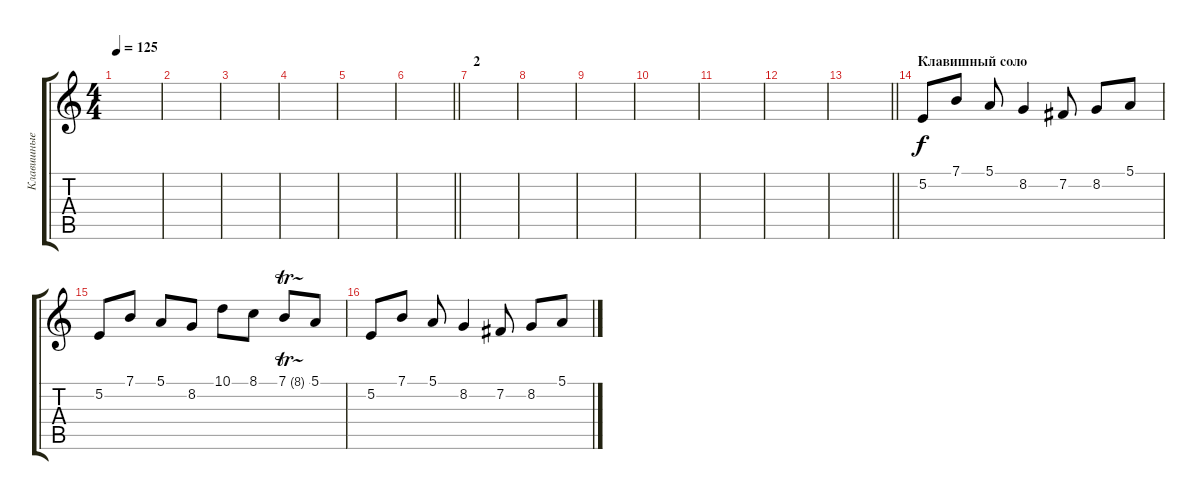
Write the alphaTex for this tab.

\track ("Клавишные" "Клавишные") {instrument lead3calliope}
\staff {score tabs}
\tuning (E4 B3 G3 D3 A2 E2) {hide}
\ts (4 4)
\tempo 125
\clef g2
\ks c
|
|
|
|
|
\barLineRight lightlight
|
\section ("" "2")
|
|
|
|
|
|
\barLineRight lightlight
|
\section ("" "Клавишный соло")
5.2.8{volume 14 instrument lead3calliope} 7.1.8 5.1.8 8.2.4 7.2.8 8.2.8 5.1.8 |
5.2.8 7.1.8 5.1.8 8.2.8 10.1.8 8.1.8 7.1{tr (8 32)}.8 5.1.8 |
5.2.8 7.1.8 5.1.8 8.2.4 7.2.8 8.2.8 5.1.8
